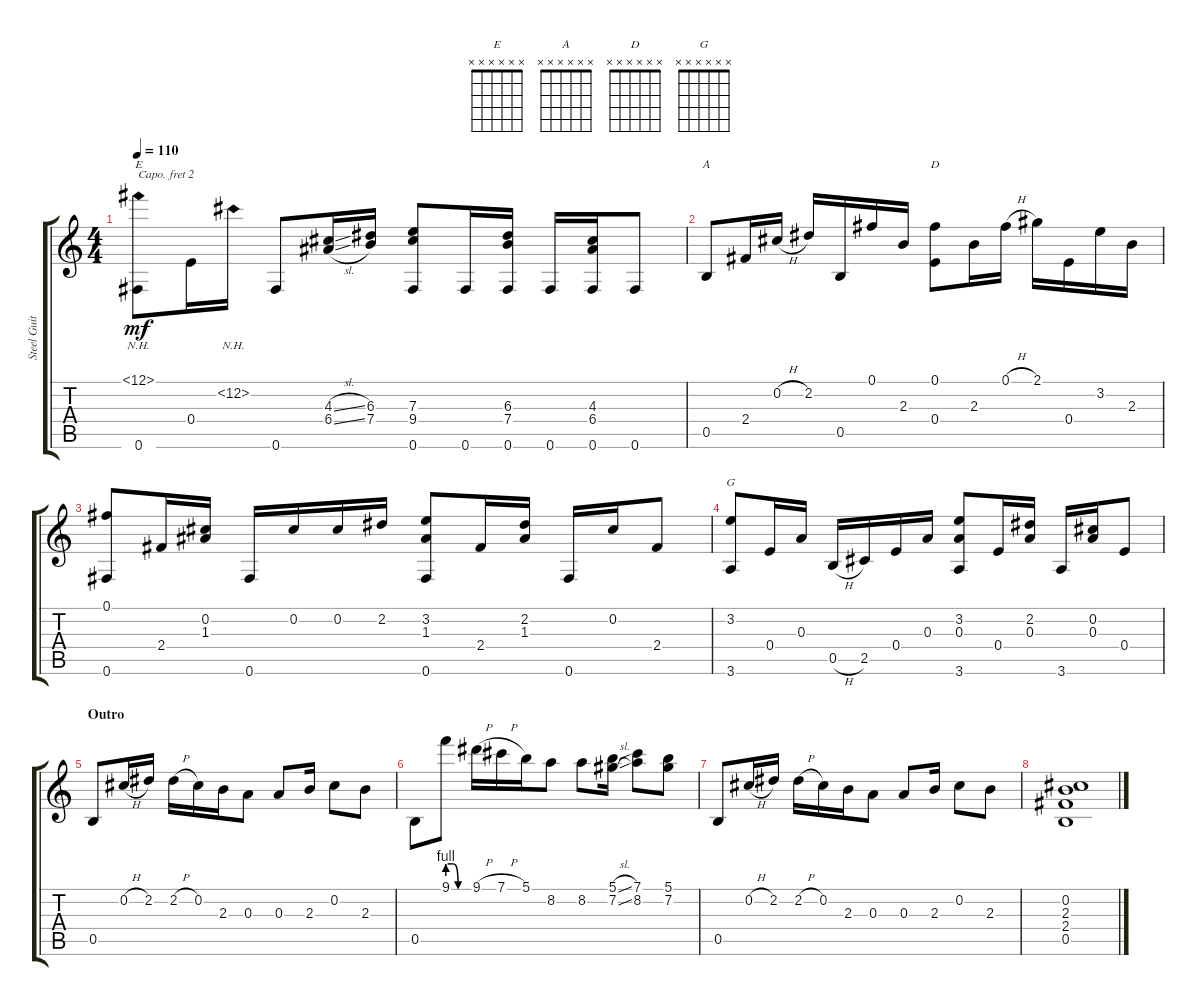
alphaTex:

\track ("Steel Guitar" "Steel Guit") {instrument acousticguitarsteel}
\staff {score tabs}
\capo 2
\tuning (E4 B3 G3 D3 A2 E2) {hide}
\chord ("E" x x x x x x)
\chord ("A" x x x x x x)
\chord ("D" x x x x x x)
\chord ("G" x x x x x x)
\ts (4 4)
\tempo 110
\clef g2
\ks c
(12.1{nh} 0.6).8{ch "E" dy mf} 0.4.16 12.2{nh}.16 0.6.8 (4.3{sl} 6.4{sl}).16 (6.3 7.4).16 (7.3 9.4 0.6).8 0.6.16 (6.3 7.4 0.6).16 0.6.16 (4.3 6.4 0.6).16 0.6.8 |
0.5.8{ch "A"} 2.4.16 0.2{h}.16 2.2.16 0.5.16 0.1.16 2.3.16 (0.1 0.4).8{ch "D"} 2.3.16 0.1{h}.16 2.1.16 0.4.16 3.2.16 2.3.16 |
(0.1 0.6).8 2.4.16 (0.2 1.3).16 0.6.16 0.2.16 0.2.16 2.2.16 (3.2 1.3 0.6).8 2.4.16 (2.2 1.3).16 0.6.16 0.2.16 2.4.8 |
(3.2 3.6).8{ch "G"} 0.4.16 0.3.16 0.5{h}.16 2.5.16 0.4.16 0.3.16 (3.2 0.3 3.6).8 0.4.16 (2.2 0.3).16 3.6.16 (0.2 0.3).16 0.4.8 |
\section ("" "Outro")
0.5.8 0.2{h}.16 2.2.16 2.2{h}.16 0.2.16 2.3.16 0.3.8 0.3.8 2.3.16 0.2.8 2.3.8 |
0.5.8 9.1{be (custom 0 4 15 4 30 0 60 0)}.8 9.1{h}.16 7.1{h}.16 5.1.16 8.2.8 8.2.8 (5.1{sl} 7.2{sl}).16 (7.1 8.2).8 (5.1 7.2).8 |
0.5.8 0.2{h}.16 2.2.16 2.2{h}.16 0.2.16 2.3.16 0.3.8 0.3.8 2.3.16 0.2.8 2.3.8 |
(0.2 2.3 2.4 0.5).1
